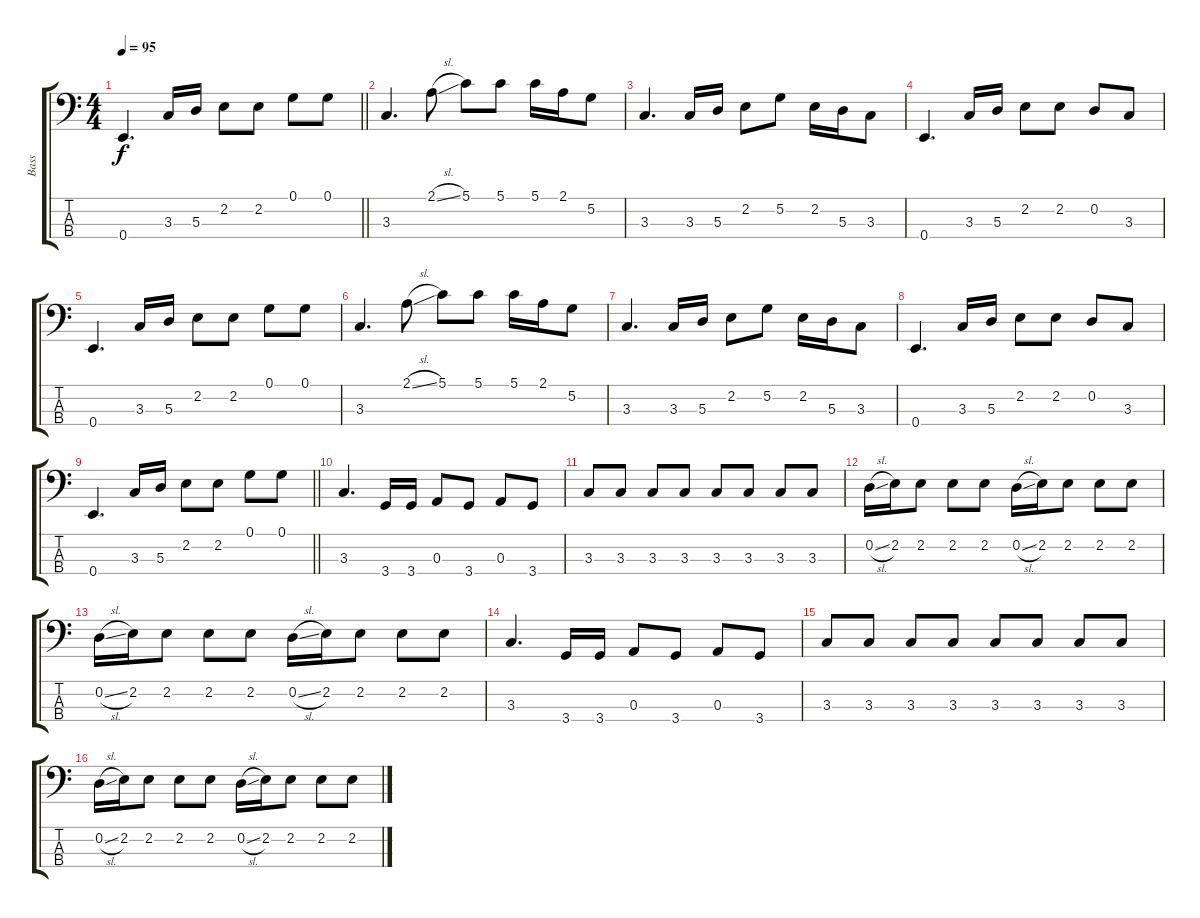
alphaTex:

\track ("Bass" "Bass") {instrument electricbassfinger}
\staff {score tabs}
\tuning (G2 D2 A1 E1) {hide}
\ts (4 4)
\tempo 95
\clef f4
\barLineRight lightlight
\ks c
0.4.4{d dy f} 3.3.16 5.3.16 2.2.8 2.2.8 0.1.8 0.1.8 |
3.3.4{d} 2.1{sl}.8 5.1.8 5.1.8 5.1.16 2.1.16 5.2.8 |
3.3.4{d} 3.3.16 5.3.16 2.2.8 5.2.8 2.2.16 5.3.16 3.3.8 |
0.4.4{d} 3.3.16 5.3.16 2.2.8 2.2.8 0.2.8 3.3.8 |
0.4.4{d} 3.3.16 5.3.16 2.2.8 2.2.8 0.1.8 0.1.8 |
3.3.4{d} 2.1{sl}.8 5.1.8 5.1.8 5.1.16 2.1.16 5.2.8 |
3.3.4{d} 3.3.16 5.3.16 2.2.8 5.2.8 2.2.16 5.3.16 3.3.8 |
0.4.4{d} 3.3.16 5.3.16 2.2.8 2.2.8 0.2.8 3.3.8 |
\barLineRight lightlight
0.4.4{d} 3.3.16 5.3.16 2.2.8 2.2.8 0.1.8 0.1.8 |
3.3.4{d} 3.4.16 3.4.16 0.3.8 3.4.8 0.3.8 3.4.8 |
3.3.8 3.3.8 3.3.8 3.3.8 3.3.8 3.3.8 3.3.8 3.3.8 |
0.2{sl}.16 2.2.16 2.2.8 2.2.8 2.2.8 0.2{sl}.16 2.2.16 2.2.8 2.2.8 2.2.8 |
0.2{sl}.16 2.2.16 2.2.8 2.2.8 2.2.8 0.2{sl}.16 2.2.16 2.2.8 2.2.8 2.2.8 |
3.3.4{d} 3.4.16 3.4.16 0.3.8 3.4.8 0.3.8 3.4.8 |
3.3.8 3.3.8 3.3.8 3.3.8 3.3.8 3.3.8 3.3.8 3.3.8 |
0.2{sl}.16 2.2.16 2.2.8 2.2.8 2.2.8 0.2{sl}.16 2.2.16 2.2.8 2.2.8 2.2.8
